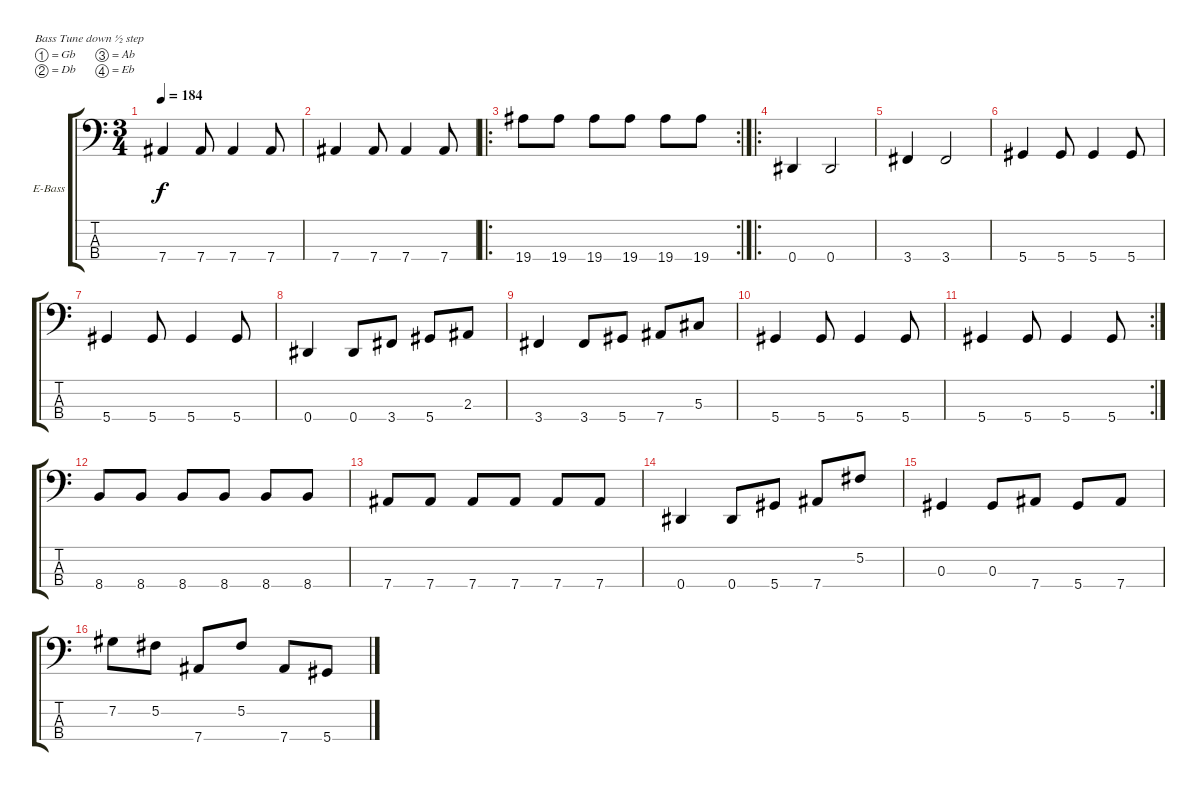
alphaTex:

\bracketExtendMode groupsimilarinstruments
\firstSystemTrackNameOrientation horizontal
\otherSystemsTrackNameOrientation horizontal
\track ("Bass" "E-Bass") {instrument electricbassfinger}
\staff {score tabs}
\tuning (Gb2 Db2 Ab1 Eb1)
\ts (3 4)
\tempo 184
\clef f4
\ks c
7.4.4{dy f} 7.4.8 7.4.4 7.4.8 |
7.4.4 7.4.8 7.4.4 7.4.8 |
\ro
\rc 2
19.4.8 19.4.8 19.4.8 19.4.8 19.4.8 19.4.8 |
\ro
0.4.4 0.4.2 |
3.4.4 3.4.2 |
5.4.4 5.4.8 5.4.4 5.4.8 |
5.4.4 5.4.8 5.4.4 5.4.8 |
0.4.4 0.4.8 3.4.8 5.4.8 2.3.8 |
3.4.4 3.4.8 5.4.8 7.4.8 5.3.8 |
5.4.4 5.4.8 5.4.4 5.4.8 |
\rc 2
5.4.4 5.4.8 5.4.4 5.4.8 |
8.4.8 8.4.8 8.4.8 8.4.8 8.4.8 8.4.8 |
7.4.8 7.4.8 7.4.8 7.4.8 7.4.8 7.4.8 |
0.4.4 0.4.8 5.4.8 7.4.8 5.2.8 |
0.3.4 0.3.8 7.4.8 5.4.8 7.4.8 |
7.2.8 5.2.8 7.4.8 5.2.8 7.4.8 5.4.8
